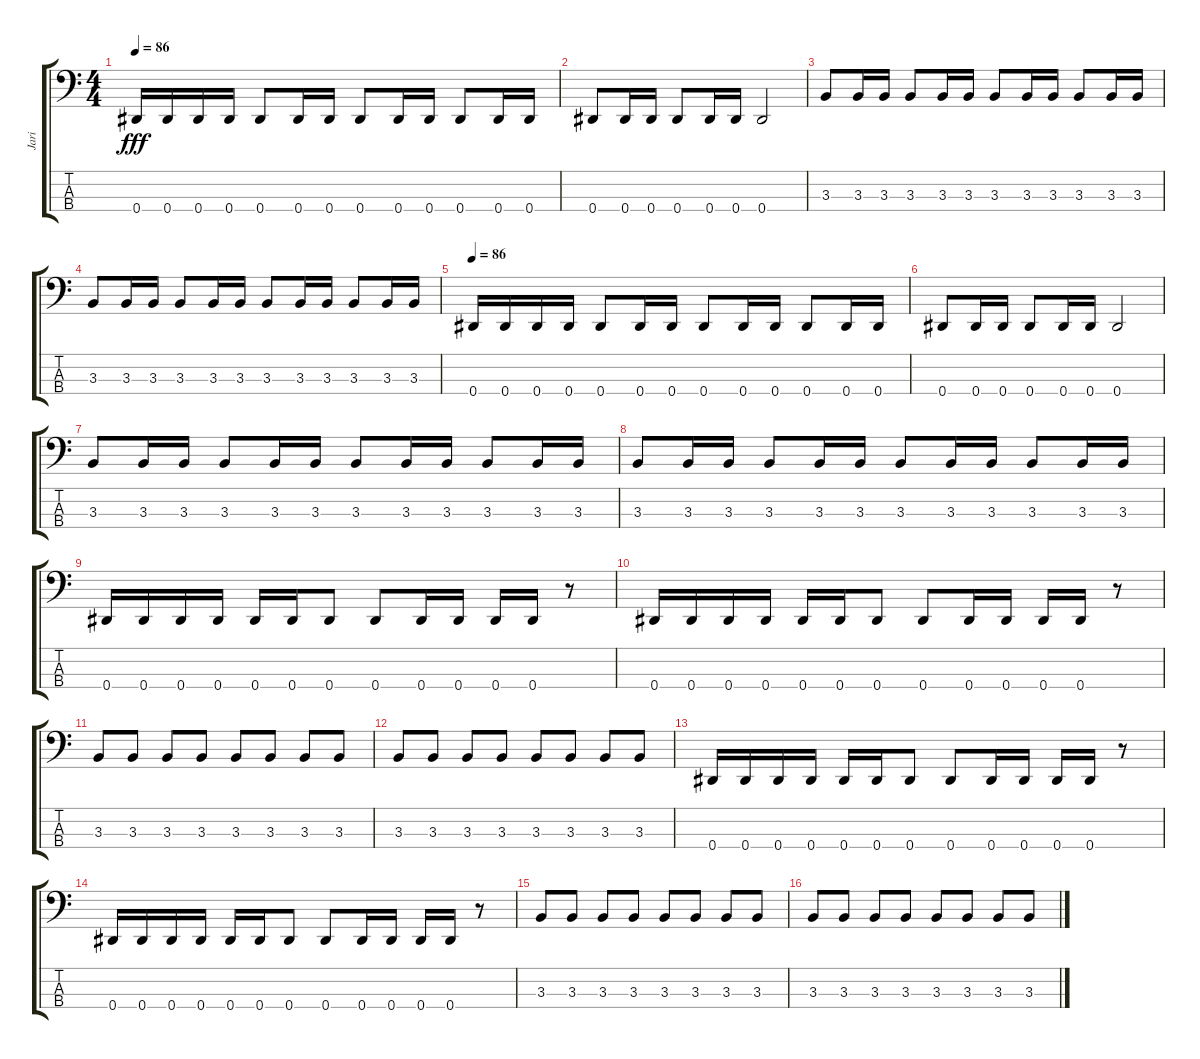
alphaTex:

\track ("Jari" "Jari") {instrument electricbassfinger}
\staff {score tabs}
\tuning (Gb2 Db2 Ab1 Eb1) {hide}
\ts (4 4)
\tempo 86
\clef f4
\ks c
0.4.16{dy fff} 0.4.16 0.4.16 0.4.16 0.4.8 0.4.16 0.4.16 0.4.8 0.4.16 0.4.16 0.4.8 0.4.16 0.4.16 |
0.4.8 0.4.16 0.4.16 0.4.8 0.4.16 0.4.16 0.4.2 |
3.3.8 3.3.16 3.3.16 3.3.8 3.3.16 3.3.16 3.3.8 3.3.16 3.3.16 3.3.8 3.3.16 3.3.16 |
3.3.8 3.3.16 3.3.16 3.3.8 3.3.16 3.3.16 3.3.8 3.3.16 3.3.16 3.3.8 3.3.16 3.3.16 |
\tempo 86
0.4.16 0.4.16 0.4.16 0.4.16 0.4.8 0.4.16 0.4.16 0.4.8 0.4.16 0.4.16 0.4.8 0.4.16 0.4.16 |
0.4.8 0.4.16 0.4.16 0.4.8 0.4.16 0.4.16 0.4.2 |
3.3.8 3.3.16 3.3.16 3.3.8 3.3.16 3.3.16 3.3.8 3.3.16 3.3.16 3.3.8 3.3.16 3.3.16 |
3.3.8 3.3.16 3.3.16 3.3.8 3.3.16 3.3.16 3.3.8 3.3.16 3.3.16 3.3.8 3.3.16 3.3.16 |
0.4.16 0.4.16 0.4.16 0.4.16 0.4.16 0.4.16 0.4.8 0.4.8 0.4.16 0.4.16 0.4.16 0.4.16 r.8 |
0.4.16 0.4.16 0.4.16 0.4.16 0.4.16 0.4.16 0.4.8 0.4.8 0.4.16 0.4.16 0.4.16 0.4.16 r.8 |
3.3.8 3.3.8 3.3.8 3.3.8 3.3.8 3.3.8 3.3.8 3.3.8 |
3.3.8 3.3.8 3.3.8 3.3.8 3.3.8 3.3.8 3.3.8 3.3.8 |
0.4.16 0.4.16 0.4.16 0.4.16 0.4.16 0.4.16 0.4.8 0.4.8 0.4.16 0.4.16 0.4.16 0.4.16 r.8 |
0.4.16 0.4.16 0.4.16 0.4.16 0.4.16 0.4.16 0.4.8 0.4.8 0.4.16 0.4.16 0.4.16 0.4.16 r.8 |
3.3.8 3.3.8 3.3.8 3.3.8 3.3.8 3.3.8 3.3.8 3.3.8 |
3.3.8 3.3.8 3.3.8 3.3.8 3.3.8 3.3.8 3.3.8 3.3.8
